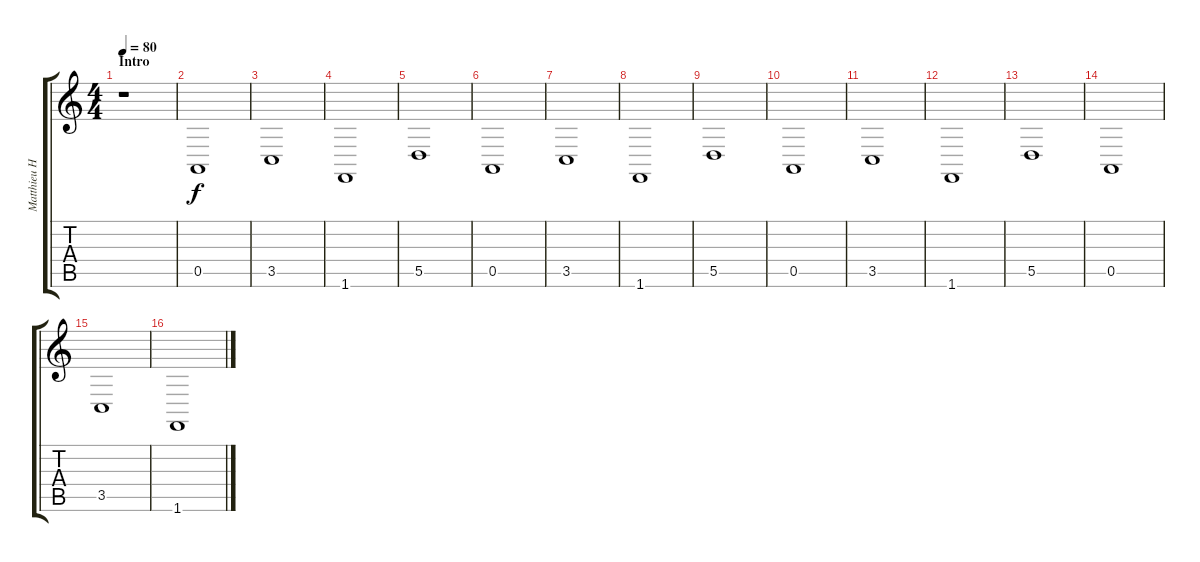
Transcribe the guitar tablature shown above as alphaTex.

\track ("Matthieu Hartley (keyboards)" "Matthieu H") {instrument tremolostrings}
\staff {score tabs}
\tuning (E4 B3 G3 D3 A2 E2) {hide}
\ts (4 4)
\section ("" "Intro")
\tempo 80
\tempo 104
\tempo 80
\clef g2
\ks c
r.1{dy f volume 0 instrument tremolostrings} |
0.5.1{volume 4} |
3.5.1 |
1.6.1{volume 8} |
5.5.1 |
0.5.1{volume 10} |
3.5.1 |
1.6.1{volume 12} |
5.5.1 |
0.5.1 |
3.5.1 |
1.6.1 |
5.5.1 |
0.5.1 |
3.5.1 |
1.6.1
